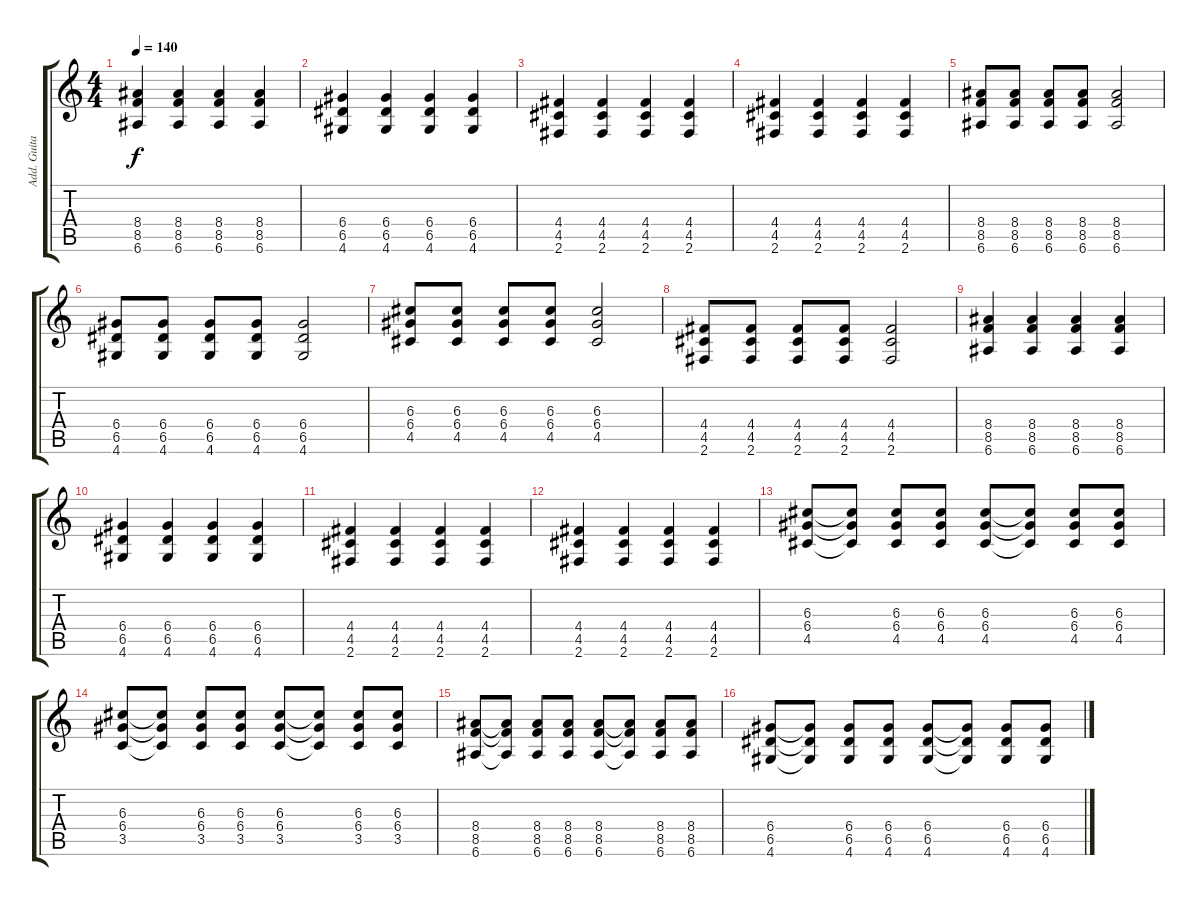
\track ("Add. Guitar 2" "Add. Guita") {instrument acousticguitarsteel}
\staff {score tabs}
\tuning (E4 B3 G3 D3 A2 E2) {hide}
\ts (4 4)
\tempo 140
\clef g2
\ks c
(8.4 8.5 6.6).4{dy f} (8.4 8.5 6.6).4 (8.4 8.5 6.6).4 (8.4 8.5 6.6).4 |
(6.4 6.5 4.6).4 (6.4 6.5 4.6).4 (6.4 6.5 4.6).4 (6.4 6.5 4.6).4 |
(4.4 4.5 2.6).4 (4.4 4.5 2.6).4 (4.4 4.5 2.6).4 (4.4 4.5 2.6).4 |
(4.4 4.5 2.6).4 (4.4 4.5 2.6).4 (4.4 4.5 2.6).4 (4.4 4.5 2.6).4 |
(8.4 8.5 6.6).8 (8.4 8.5 6.6).8 (8.4 8.5 6.6).8 (8.4 8.5 6.6).8 (8.4 8.5 6.6).2 |
(6.4 6.5 4.6).8 (6.4 6.5 4.6).8 (6.4 6.5 4.6).8 (6.4 6.5 4.6).8 (6.4 6.5 4.6).2 |
(6.3 6.4 4.5).8 (6.3 6.4 4.5).8 (6.3 6.4 4.5).8 (6.3 6.4 4.5).8 (6.3 6.4 4.5).2 |
(4.4 4.5 2.6).8 (4.4 4.5 2.6).8 (4.4 4.5 2.6).8 (4.4 4.5 2.6).8 (4.4 4.5 2.6).2 |
(8.4 8.5 6.6).4 (8.4 8.5 6.6).4 (8.4 8.5 6.6).4 (8.4 8.5 6.6).4 |
(6.4 6.5 4.6).4 (6.4 6.5 4.6).4 (6.4 6.5 4.6).4 (6.4 6.5 4.6).4 |
(4.4 4.5 2.6).4 (4.4 4.5 2.6).4 (4.4 4.5 2.6).4 (4.4 4.5 2.6).4 |
(4.4 4.5 2.6).4 (4.4 4.5 2.6).4 (4.4 4.5 2.6).4 (4.4 4.5 2.6).4 |
(6.3 6.4 4.5).8 (6.3{t} 6.4{t} 4.5{t}).8 (6.3 6.4 4.5).8 (6.3 6.4 4.5).8 (6.3 6.4 4.5).8 (6.3{t} 6.4{t} 4.5{t}).8 (6.3 6.4 4.5).8 (6.3 6.4 4.5).8 |
(6.3 6.4 3.5).8 (6.3{t} 6.4{t} 3.5{t}).8 (6.3 6.4 3.5).8 (6.3 6.4 3.5).8 (6.3 6.4 3.5).8 (6.3{t} 6.4{t} 3.5{t}).8 (6.3 6.4 3.5).8 (6.3 6.4 3.5).8 |
(8.4 8.5 6.6).8 (8.4{t} 8.5{t} 6.6{t}).8 (8.4 8.5 6.6).8 (8.4 8.5 6.6).8 (8.4 8.5 6.6).8 (8.4{t} 8.5{t} 6.6{t}).8 (8.4 8.5 6.6).8 (8.4 8.5 6.6).8 |
(6.4 6.5 4.6).8 (6.4{t} 6.5{t} 4.6{t}).8 (6.4 6.5 4.6).8 (6.4 6.5 4.6).8 (6.4 6.5 4.6).8 (6.4{t} 6.5{t} 4.6{t}).8 (6.4 6.5 4.6).8 (6.4 6.5 4.6).8
